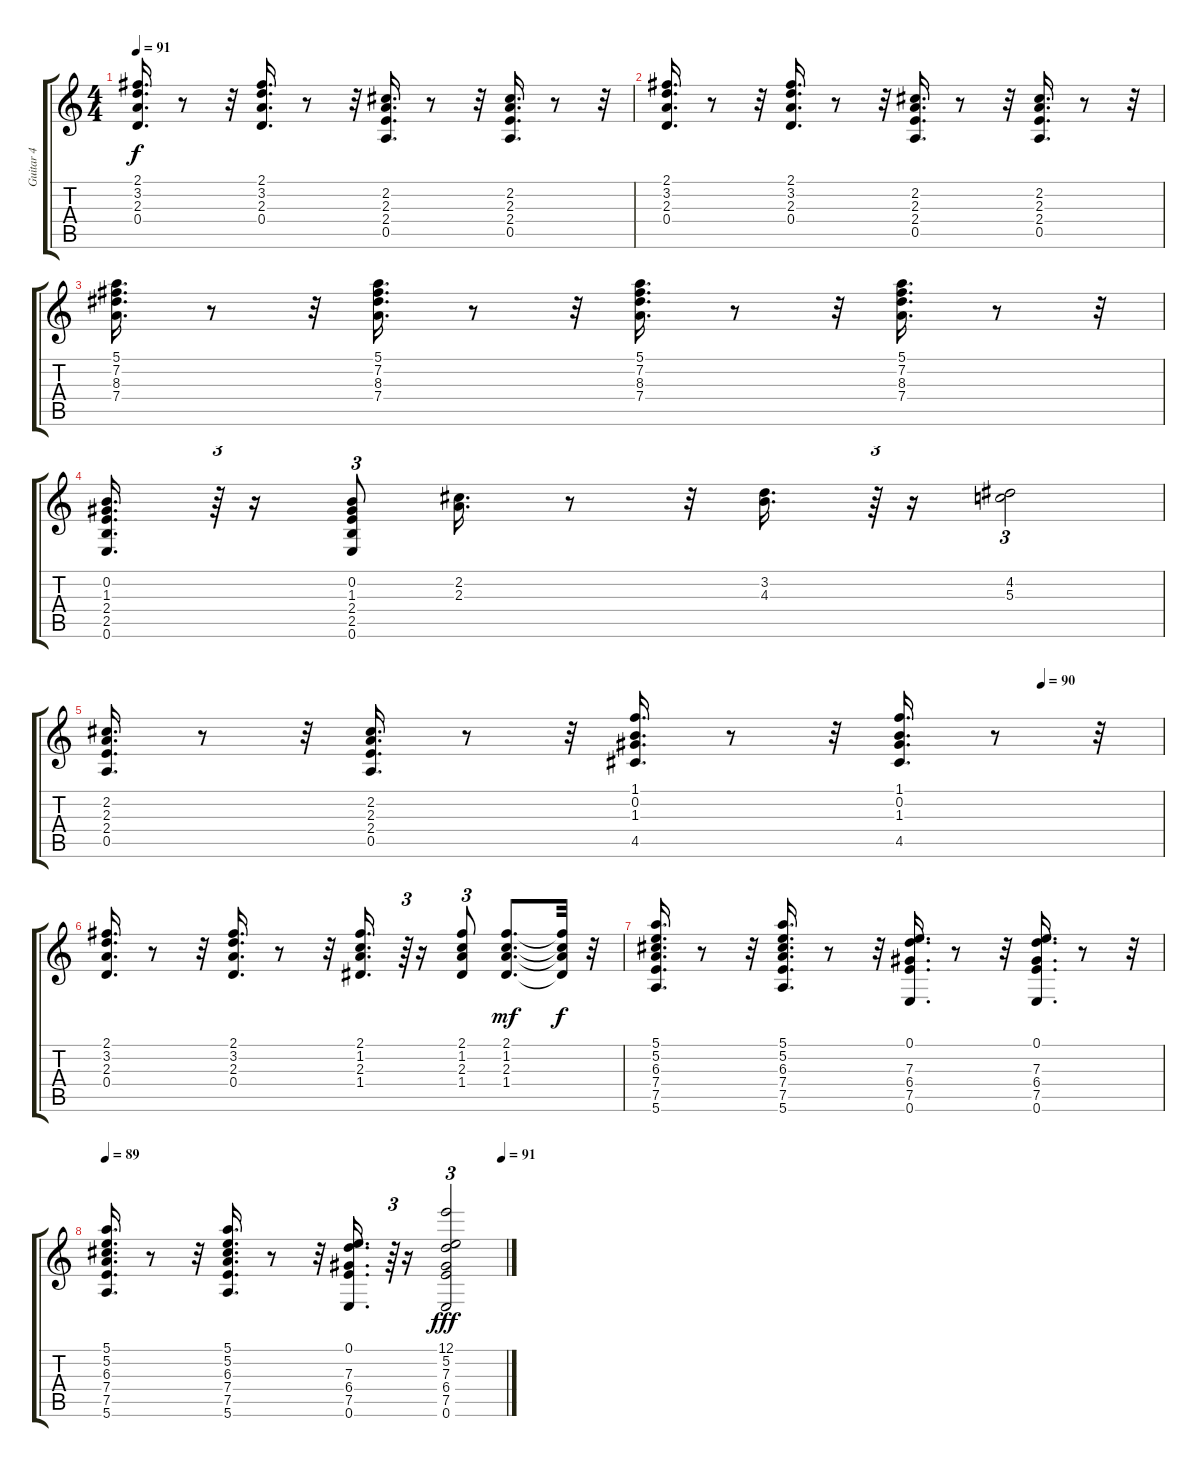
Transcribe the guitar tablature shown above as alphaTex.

\track ("Guitar 4" "Guitar 4") {instrument acousticguitarsteel}
\staff {score tabs}
\tuning (E4 B3 G3 D3 A2 E2) {hide}
\ts (4 4)
\tempo 91
\clef g2
\ks c
(2.1 3.2 2.3 0.4).16{d dy f} r.8 r.32 (2.1 3.2 2.3 0.4).16{d} r.8 r.32 (2.2 2.3 2.4 0.5).16{d} r.8 r.32 (2.2 2.3 2.4 0.5).16{d} r.8 r.32 |
(2.1 3.2 2.3 0.4).16{d} r.8 r.32 (2.1 3.2 2.3 0.4).16{d} r.8 r.32 (2.2 2.3 2.4 0.5).16{d} r.8 r.32 (2.2 2.3 2.4 0.5).16{d} r.8 r.32 |
(5.1 7.2 8.3 7.4).16{d} r.8 r.32 (5.1 7.2 8.3 7.4).16{d} r.8 r.32 (5.1 7.2 8.3 7.4).16{d} r.8 r.32 (5.1 7.2 8.3 7.4).16{d} r.8 r.32 |
(0.2 1.3 2.4 2.5 0.6).16{d} r.64{tu (3 2)} r.16 (0.2 1.3 2.4 2.5 0.6).8{tu (3 2)} (2.2 2.3).16{d} r.8 r.32 (3.2 4.3).16{d} r.64{tu (3 2)} r.16 (4.2 5.3).2{tu (3 2)} |
\tempo (90 0.8854166666666666)
(2.2 2.3 2.4 0.5).16{d} r.8 r.32 (2.2 2.3 2.4 0.5).16{d} r.8 r.32 (1.1 0.2 1.3 4.5).16{d} r.8 r.32 (1.1 0.2 1.3 4.5).16{d} r.8 r.32 |
(2.1 3.2 2.3 0.4).16{d} r.8 r.32 (2.1 3.2 2.3 0.4).16{d} r.8 r.32 (2.1 1.2 2.3 1.4).16{d} r.64{tu (3 2)} r.16 (2.1 1.2 2.3 1.4).8{tu (3 2)} (2.1 1.2 2.3 1.4).8{d dy mf} (2.1{t} 1.2{t} 2.3{t} 1.4{t}).32{dy f} r.32 |
(5.1 5.2 6.3 7.4 7.5 5.6).16{d} r.8 r.32 (5.1 5.2 6.3 7.4 7.5 5.6).16{d} r.8 r.32 (0.1 7.3 6.4 7.5 0.6).16{d} r.8 r.32 (0.1 7.3 6.4 7.5 0.6).16{d} r.8 r.32 |
\tempo 89
\tempo (91 0.9895833333333334)
(5.1 5.2 6.3 7.4 7.5 5.6).16{d} r.8 r.32 (5.1 5.2 6.3 7.4 7.5 5.6).16{d} r.8 r.32 (0.1 7.3 6.4 7.5 0.6).16{d} r.64{tu (3 2)} r.16 (12.1 5.2 7.3 6.4 7.5 0.6).2{tu (3 2) dy fff}
